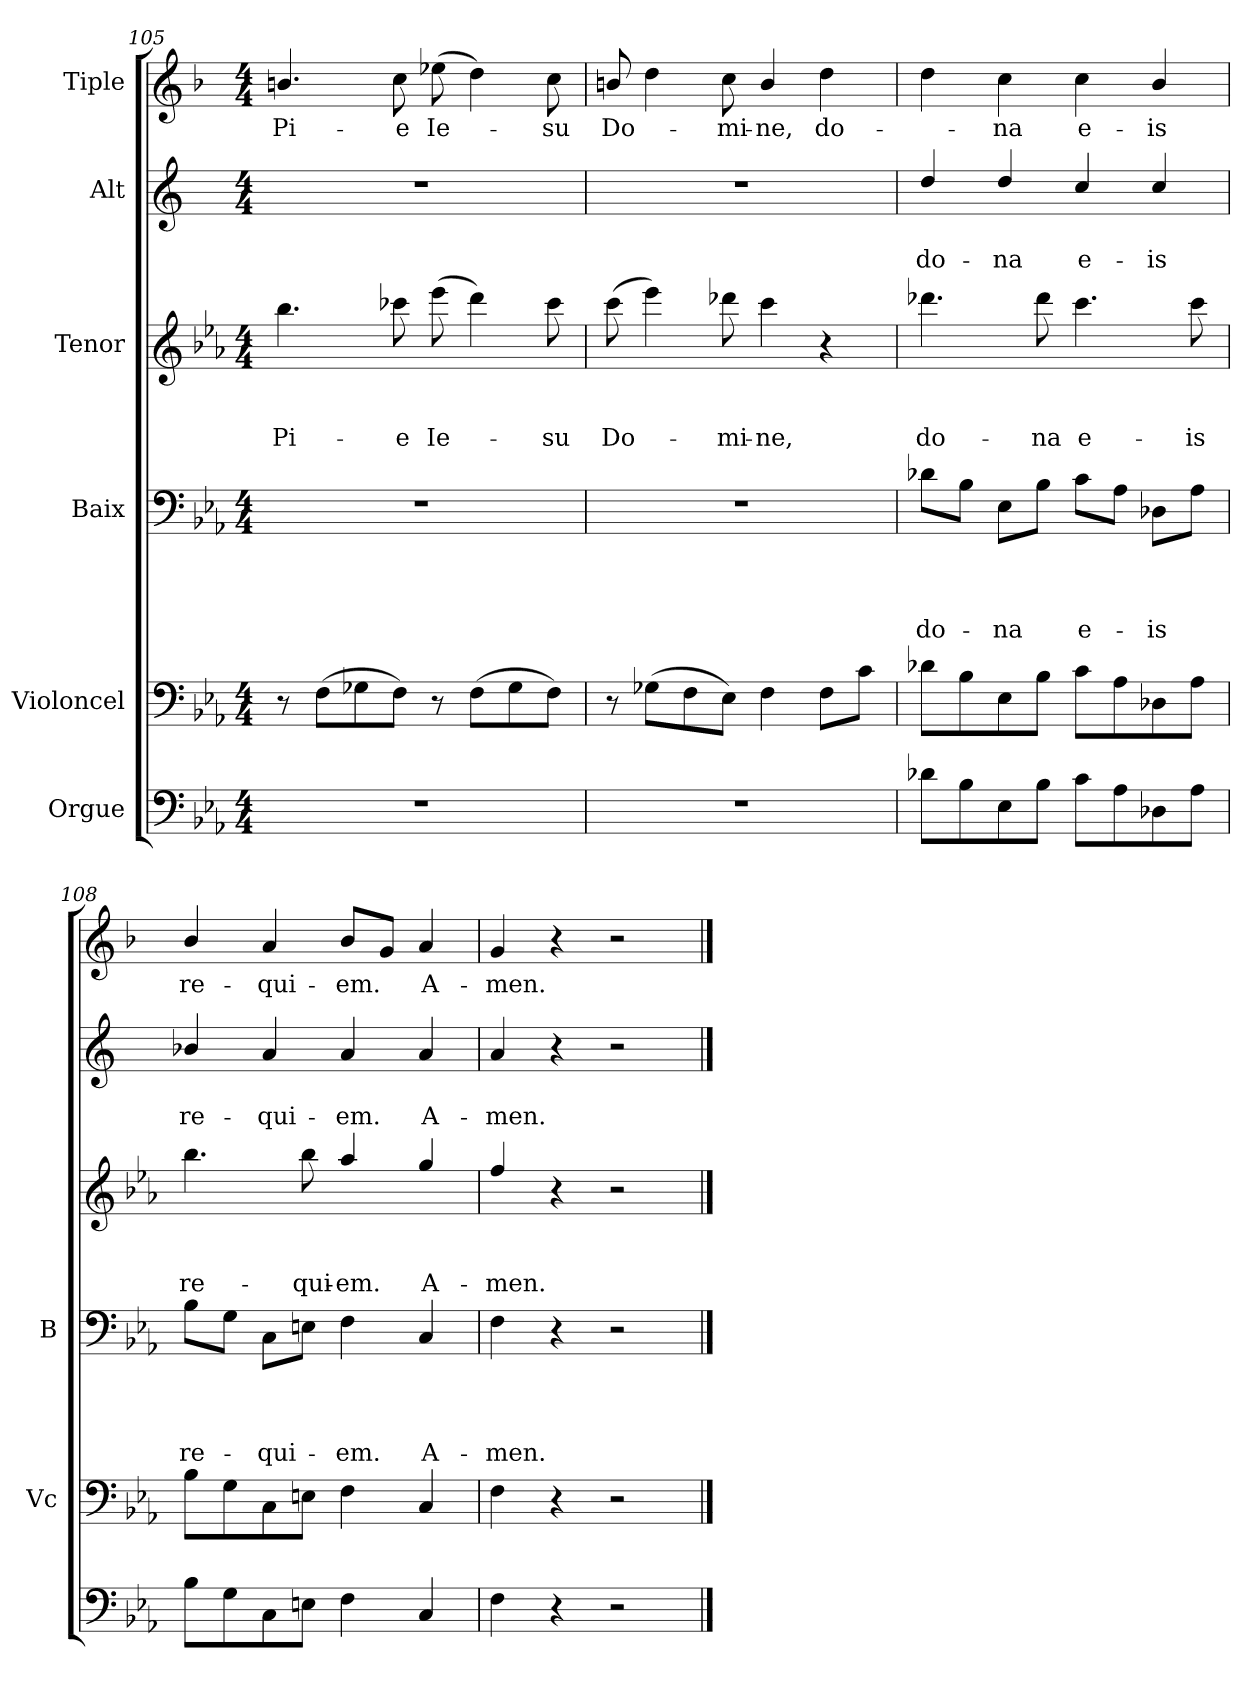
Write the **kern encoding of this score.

**kern	**kern	**kern	**text	**text	**text	**text	**kern	**text	**text	**text	**kern	**text	**text	**kern	**text
*part6	*part5	*part4	*part4	*part4	*part4	*part4	*part3	*part3	*part3	*part3	*part2	*part2	*part2	*part1	*part1
*staff6	*staff5	*staff4	*staff4	*staff4	*staff4	*staff4	*staff3	*staff3	*staff3	*staff3	*staff2	*staff2	*staff2	*staff1	*staff1
*I"Orgue	*I"Violoncel	*I"Baix	*	*	*	*	*I"Tenor	*	*	*	*I"Alt	*	*	*I"Tiple	*
*	*I'Vc	*I'B	*	*	*	*	*	*	*	*	*	*	*	*	*
*clefF4	*clefF4	*clefF4	*	*	*	*	*clefG2	*	*	*	*clefG2	*	*	*clefG2	*
*	*	*	*	*	*	*	*ITrd8c14	*	*	*	*ITrd5c9	*	*	*ITrd1c2	*
*k[b-e-a-]	*k[b-e-a-]	*k[b-e-a-]	*	*	*	*	*k[b-e-a-]	*	*	*	*k[b-e-a-]	*	*	*k[b-e-a-]	*
*E-:	*E-:	*E-:	*	*	*	*	*E-:	*	*	*	*E-:	*	*	*E-:	*
*M4/4	*M4/4	*M4/4	*	*	*	*	*M4/4	*	*	*	*M4/4	*	*	*M4/4	*
=105	=105	=105	=105	=105	=105	=105	=105	=105	=105	=105	=105	=105	=105	=105	=105
!	!	!	!	!	!	!	!	!	!	!LO:LY:b	!	!	!	!	!LO:LY:b
1r	8r	1r	.	.	.	.	4.b-\	.	.	Pi-	1r	.	.	4.an/	Pi-
.	(>8F\L	.	.	.	.	.	.	.	.	.	.	.	.	.	.
.	8G-X\	.	.	.	.	.	.	.	.	.	.	.	.	.	.
!	!	!	!	!	!	!	!	!	!	!LO:LY:b	!	!	!	!	!LO:LY:b
.	8F\J)	.	.	.	.	.	8cc-X\	.	.	-e	.	.	.	8b-\	-e
!	!	!	!	!	!	!	!	!	!	!LO:LY:b	!	!	!	!	!LO:LY:b
.	8r	.	.	.	.	.	(>8ee-\	.	.	Ie-	.	.	.	(>8dd-X\	Ie-
.	(>8F\L	.	.	.	.	.	4dd\)	.	.	.	.	.	.	4cc\)	.
.	8G-\	.	.	.	.	.	.	.	.	.	.	.	.	.	.
!	!	!	!	!	!	!	!	!	!	!LO:LY:b	!	!	!	!	!LO:LY:b
.	8F\J)	.	.	.	.	.	8cc-\	.	.	-su	.	.	.	8b-\	-su
!!LO:LB:g=z
=106	=106	=106	=106	=106	=106	=106	=106	=106	=106	=106	=106	=106	=106	=106	=106
!	!	!	!	!	!	!	!	!	!	!LO:LY:b	!	!	!	!	!LO:LY:b
1r	8r	1r	.	.	.	.	(>8cc\	.	.	Do-	1r	.	.	8an/	Do-
.	(>8G-X\L	.	.	.	.	.	4ee-\)	.	.	.	.	.	.	4cc\	.
.	8F\	.	.	.	.	.	.	.	.	.	.	.	.	.	.
!	!	!	!	!	!	!	!	!	!	!LO:LY:b	!	!	!	!	!LO:LY:b
.	8E-\J)	.	.	.	.	.	8dd-X\	.	.	-mi-	.	.	.	8b-\	-mi-
!	!	!	!	!	!	!	!	!	!	!LO:LY:b	!	!	!	!	!LO:LY:b
.	4F\	.	.	.	.	.	4cc\	.	.	-ne,	.	.	.	4a/	-ne,
!	!	!	!	!	!	!	!	!	!	!	!	!	!	!	!LO:LY:b
.	8F\L	.	.	.	.	.	4r	.	.	.	.	.	.	4cc\	do-
.	8c\J	.	.	.	.	.	.	.	.	.	.	.	.	.	.
=107	=107	=107	=107	=107	=107	=107	=107	=107	=107	=107	=107	=107	=107	=107	=107
!	!	!	!	!	!	!LO:LY:b	!	!	!	!LO:LY:b	!	!	!LO:LY:b	!	!
8d-X\L	8d-X\L	8d-X\L	.	.	.	do-	4.dd-X\	.	.	do-	4f/	.	do-	4cc\	.
8B-\	8B-\	8B-\J	.	.	.	.	.	.	.	.	.	.	.	.	.
!	!	!	!	!	!	!LO:LY:b	!	!	!	!	!	!	!LO:LY:b	!	!LO:LY:b
8E-\	8E-\	8E-\L	.	.	.	-na	.	.	.	.	4f/	.	-na	4b-\	-na
!	!	!	!	!	!	!	!	!	!	!LO:LY:b	!	!	!	!	!
8B-\J	8B-\J	8B-\J	.	.	.	.	8dd-\	.	.	-na	.	.	.	.	.
!	!	!	!	!	!	!LO:LY:b	!	!	!	!LO:LY:b	!	!	!LO:LY:b	!	!LO:LY:b
8c\L	8c\L	8c\L	.	.	.	e-	4.cc\	.	.	e-	4e-/	.	e-	4b-\	e-
8A-\	8A-\	8A-\J	.	.	.	.	.	.	.	.	.	.	.	.	.
!	!	!	!	!	!	!LO:LY:b	!	!	!	!	!	!	!LO:LY:b	!	!LO:LY:b
8D-X\	8D-X\	8D-X\L	.	.	.	-is	.	.	.	.	4e-/	.	-is	4a-/	-is
!	!	!	!	!	!	!	!	!	!	!LO:LY:b	!	!	!	!	!
8A-\J	8A-\J	8A-\J	.	.	.	.	8cc\	.	.	-is	.	.	.	.	.
=108	=108	=108	=108	=108	=108	=108	=108	=108	=108	=108	=108	=108	=108	=108	=108
!	!	!	!	!	!	!LO:LY:b	!	!	!	!LO:LY:b	!	!	!LO:LY:b	!	!LO:LY:b
8B-\L	8B-\L	8B-\L	.	.	.	re-	4.b-\	.	.	re-	4d-X/	.	re-	4a-/	re-
8G\	8G\	8G\J	.	.	.	.	.	.	.	.	.	.	.	.	.
!	!	!	!	!	!	!LO:LY:b	!	!	!	!	!	!	!LO:LY:b	!	!LO:LY:b
8C\	8C\	8C\L	.	.	.	-qui-	.	.	.	.	4c/	.	-qui-	4g/	-qui-
!	!	!	!	!	!	!	!	!	!	!LO:LY:b	!	!	!	!	!
8En\J	8En\J	8En\J	.	.	.	.	8b-\	.	.	-qui-	.	.	.	.	.
!	!	!	!	!	!	!LO:LY:b	!	!	!	!LO:LY:b	!	!	!LO:LY:b	!	!LO:LY:b
4F\	4F\	4F\	.	.	.	-em.	4a-/	.	.	-em.	4c/	.	-em.	8a-/L	-em.
.	.	.	.	.	.	.	.	.	.	.	.	.	.	8f/J	.
!	!	!	!	!	!	!LO:LY:b	!	!	!	!LO:LY:b	!	!	!LO:LY:b	!	!LO:LY:b
4C/	4C/	4C/	.	.	.	A-	4g/	.	.	A-	4c/	.	A-	4g/	A-
=109	=109	=109	=109	=109	=109	=109	=109	=109	=109	=109	=109	=109	=109	=109	=109
!	!	!	!	!	!	!LO:LY:b	!	!	!	!LO:LY:b	!	!	!LO:LY:b	!	!LO:LY:b
4F\	4F\	4F\	.	.	.	-men.	4f/	.	.	-men.	4c/	.	-men.	4f/	-men.
4r	4r	4r	.	.	.	.	4r	.	.	.	4r	.	.	4r	.
2r	2r	2r	.	.	.	.	2r	.	.	.	2r	.	.	2r	.
==	==	==	==	==	==	==	==	==	==	==	==	==	==	==	==
*-	*-	*-	*-	*-	*-	*-	*-	*-	*-	*-	*-	*-	*-	*-	*-
